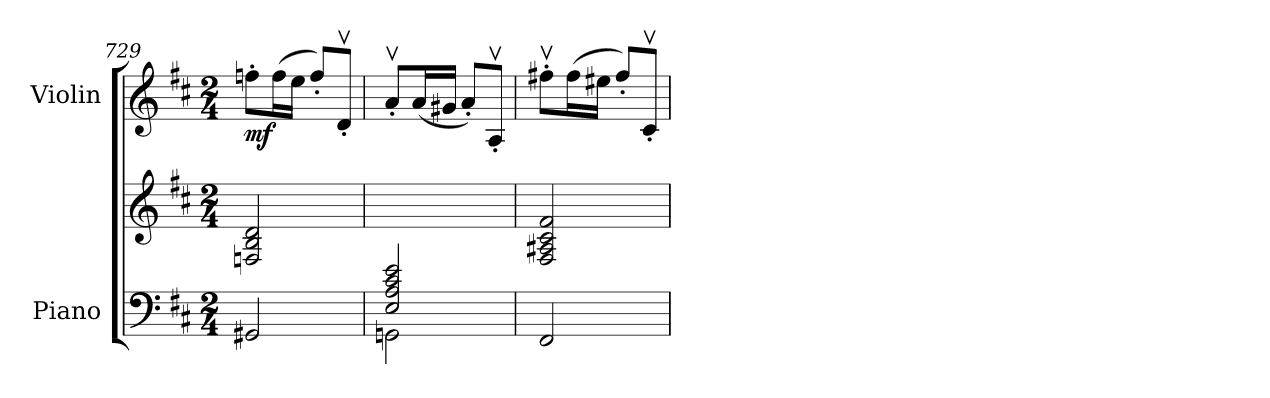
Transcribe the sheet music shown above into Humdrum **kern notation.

**kern	**kern	**kern	**dynam
*part2	*part2	*part1	*part1
*staff3	*staff2	*staff1	*staff1
*I"Piano	*	*I"Violin	*
*I'Pno.	*	*I'Vln.	*
*clefF4	*clefG2	*clefG2	*
*k[f#c#]	*k[f#c#]	*k[f#c#]	*
*M2/4	*M2/4	*M2/4	*
=729	=729	=729	=729
!	!	!	!LO:DY:b
2GG#X/	2Fn/ 2B/ 2d/	8ffn'\L	mf
.	.	(16ff\L	.
.	.	16ee\JJ	.
.	.	8ff'/L)	.
.	.	8dv'/J	.
=730	=730	=730	=730
*^	*	*	*
2E/ 2A/ 2c#/ 2e/	2GGn\	2ryy	8av'/L	.
.	.	.	(16a/L	.
.	.	.	16g#X/JJ	.
.	.	.	8a'/L)	.
.	.	.	8Av'/J	.
*v	*v	*	*	*
=731	=731	=731	=731
2FF#/	2F#/ 2A#X/ 2c#/ 2f#/	8ff#Xv'\L	.
.	.	(16ff#\L	.
.	.	16ee#X\JJ	.
.	.	8ff#'/L)	.
.	.	8c#v'/J	.
=	=	=	=
*-	*-	*-	*-
